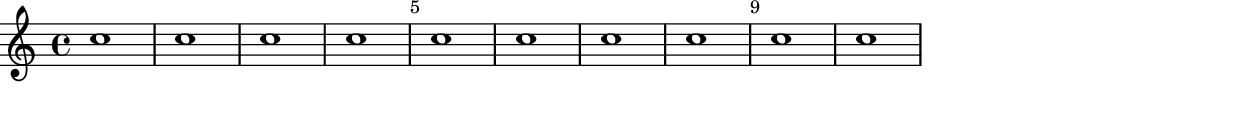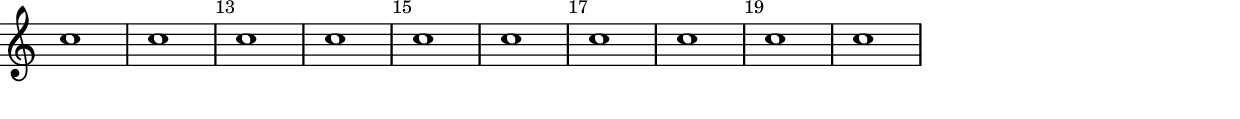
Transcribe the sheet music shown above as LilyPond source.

%% Generated by lilypond-book.py
%% Options: [exampleindent=10.16\mm,indent=0\mm,line-width=160\mm]
\include "lilypond-book-preamble.ly"


% ****************************************************************
% Start cut-&-pastable-section
% ****************************************************************



\paper {
  indent = 0\mm
  line-width = 160\mm
  % offset the left padding, also add 1mm as lilypond creates cropped
  % images with a little space on the right
  line-width = #(- line-width (* mm  3.000000) (* mm 1))
}

\layout {
  
}





% ****************************************************************
% ly snippet:
% ****************************************************************
\sourcefilename "printing-bar-numbers-with-changing-regular-intervals.ly"
\sourcefileline 0
%% DO NOT EDIT this file manually; it is automatically
%% generated from LSR http://lsr.di.unimi.it
%% Make any changes in LSR itself, or in Documentation/snippets/new/ ,
%% and then run scripts/auxiliar/makelsr.py
%%
%% This file is in the public domain.
\version "2.18.0"

\header {
%% Translation of GIT committish: e0808cc5f4890c5f8f03ed1be48fc911627afea4
  texidocit = "
L'intervallo dei numeri di battuta può essere modificato cambiando la
funzione di contesto @code{@{set-bar-number-visibility@}}.

"
  doctitleit = "Stampare i numeri di battuta a intervalli regolari variabili"


%% Translation of GIT committish: 08c1ead90d9f49e66ce54208639fb9ef48ca52a6
  texidocfr = "
La fonction de contexte @code{set-bar-number-visibility} permet de
modifier la fréquence à laquelle les numéros de mesures s'impriment.

"
  doctitlefr = "Changement de la fréquence d'impression du numéro de mesure"

  lsrtags = "rhythms, text"

  texidoc = "
The bar number interval can be changed by changing the context function
@code{@{set-bar-number-visibility@}}.

"
  doctitle = "Printing bar numbers with changing regular intervals"
} % begin verbatim

\relative c' {
  \override Score.BarNumber.break-visibility = #end-of-line-invisible
  \context Score \applyContext #(set-bar-number-visibility 4)
  \repeat unfold 10 c'1
  \context Score \applyContext #(set-bar-number-visibility 2)
  \repeat unfold 10 c
}



% ****************************************************************
% end ly snippet
% ****************************************************************
